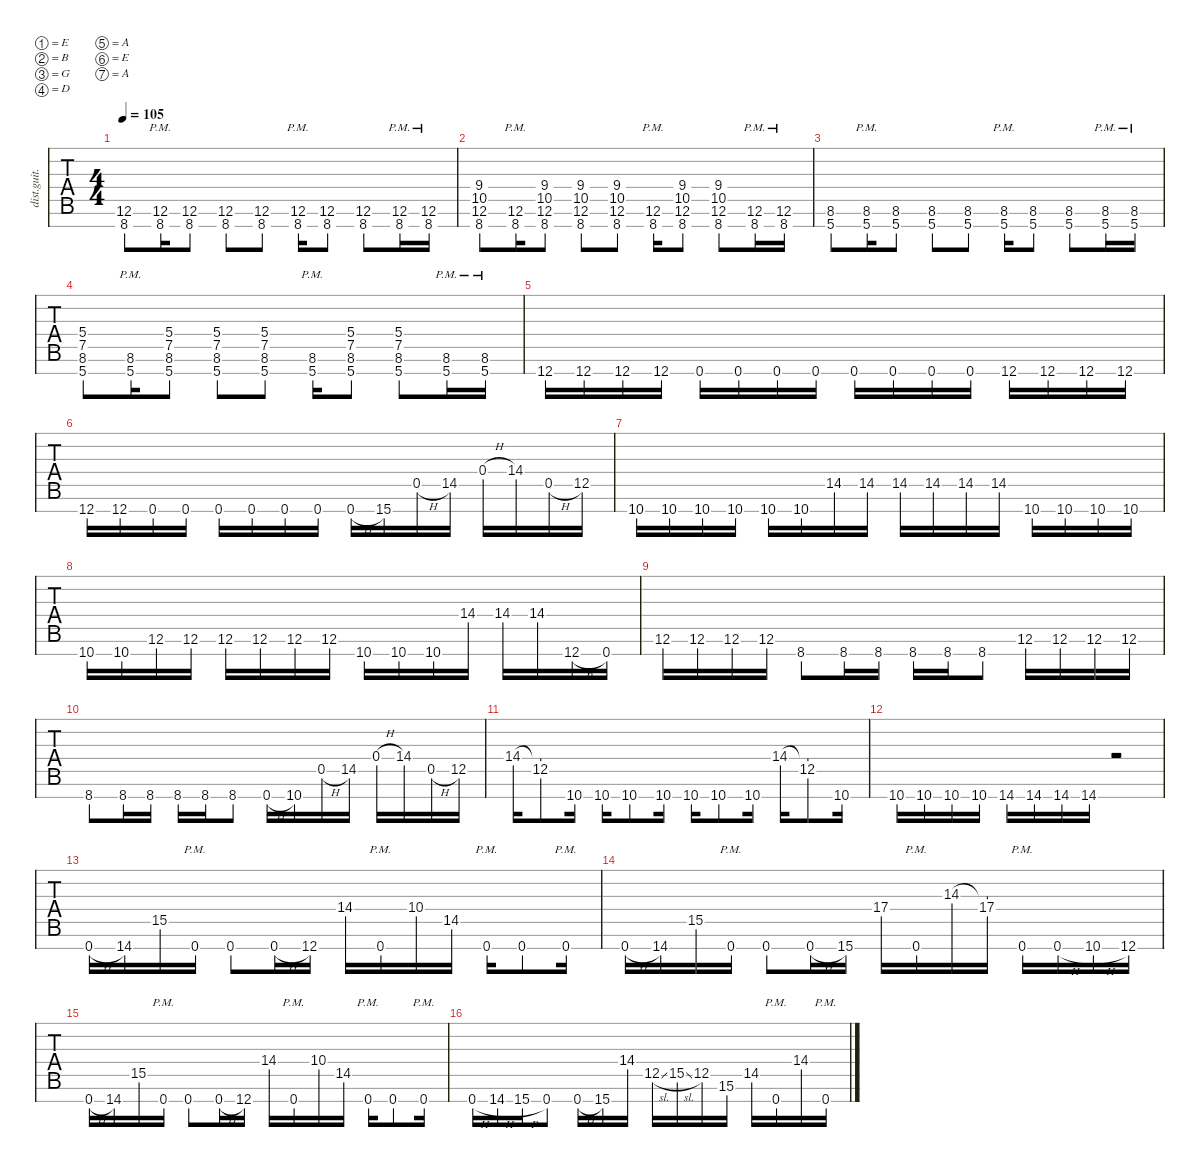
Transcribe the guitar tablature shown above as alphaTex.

\defaultSystemsLayout 4
\hideDynamics
\bracketExtendMode nobrackets
\track ("Rhythm Guitar" "dist.guit.") {instrument distortionguitar}
\staff {tabs}
\tuning (E4 B3 G3 D3 A2 E2 A1)
\ts (4 4)
\tempo 105
\clef g2
\ks c
(12.6 8.7).8{dy mf} (12.6{pm} 8.7{pm}).16 (12.6 8.7).8 (12.6 8.7).8 (12.6 8.7).8 (12.6{pm} 8.7{pm}).16 (12.6 8.7).8 (12.6 8.7).8 (12.6{pm} 8.7{pm}).16 (12.6{pm} 8.7{pm}).16 |
(9.4 10.5 12.6 8.7).8 (12.6{pm} 8.7{pm}).16 (9.4 10.5 12.6 8.7).8 (9.4 10.5 12.6 8.7).8 (9.4 10.5 12.6 8.7).8 (12.6{pm} 8.7{pm}).16 (9.4 10.5 12.6 8.7).8 (9.4 10.5 12.6 8.7).8 (12.6{pm} 8.7{pm}).16 (12.6{pm} 8.7{pm}).16 |
(8.6 5.7).8 (8.6{pm} 5.7{pm}).16 (8.6 5.7).8 (8.6 5.7).8 (8.6 5.7).8 (8.6{pm} 5.7{pm}).16 (8.6 5.7).8 (8.6 5.7).8 (8.6{pm} 5.7{pm}).16 (8.6{pm} 5.7{pm}).16 |
(5.4 7.5 8.6 5.7).8 (8.6{pm} 5.7{pm}).16 (5.4 7.5 8.6 5.7).8 (5.4 7.5 8.6 5.7).8 (5.4 7.5 8.6 5.7).8 (8.6{pm} 5.7{pm}).16 (5.4 7.5 8.6 5.7).8 (5.4 7.5 8.6 5.7).8 (8.6{pm} 5.7{pm}).16 (8.6{pm} 5.7{pm}).16 |
12.7.16 12.7.16 12.7.16 12.7.16 0.7.16 0.7.16 0.7.16 0.7.16 0.7.16 0.7.16 0.7.16 0.7.16 12.7.16 12.7.16 12.7.16 12.7.16 |
12.7.16 12.7.16 0.7.16 0.7.16 0.7.16 0.7.16 0.7.16 0.7.16 0.7{h}.16 15.7.16 0.5{h}.16 14.5.16 0.4{h}.16 14.4.16 0.5{h}.16 12.5.16 |
10.7.16 10.7.16 10.7.16 10.7.16 10.7.16 10.7.16 14.5.16 14.5.16 14.5.16 14.5.16 14.5.16 14.5.16 10.7.16 10.7.16 10.7.16 10.7.16 |
10.7.16 10.7.16 12.6.16 12.6.16 12.6.16 12.6.16 12.6.16 12.6.16 10.7.16 10.7.16 10.7.16 14.4.16 14.4.16 14.4.16 12.7{h}.16 0.7.16 |
12.6.16 12.6.16 12.6.16 12.6.16 8.7.8 8.7.16 8.7.16 8.7.16 8.7.16 8.7.8 12.6.16 12.6.16 12.6.16 12.6.16 |
8.7.8 8.7.16 8.7.16 8.7.16 8.7.16 8.7.8 0.7{h}.16 10.7.16 0.5{h}.16 14.5.16 0.4{h}.16 14.4.16 0.5{h}.16 12.5.16 |
14.4.16 (14.4{t} 12.5).8 10.7.16 10.7.16 10.7.8 10.7.16 10.7.16 10.7.8 10.7.16 14.4.16 (14.4{t} 12.5).8 10.7.16 |
10.7.16 10.7.16 10.7.16 10.7.16 14.7.16 14.7.16 14.7.16 14.7.16 r.2 |
0.7{h}.16 14.7.16 15.5.16 0.7{pm}.16 0.7.8 0.7{h}.16 12.7.16 14.4.16 0.7{pm}.16 10.4.16 14.5.16 0.7{pm}.16 0.7.8 0.7{pm}.16 |
0.7{h}.16 14.7.16 15.5.16 0.7{pm}.16 0.7.8 0.7{h}.16 15.7.16 17.4.16 0.7{pm}.16 14.3.16 (14.3{t} 17.4).16 0.7{pm}.16 0.7{h}.16 10.7{h}.16 12.7.16 |
0.7{h}.16 14.7.16 15.5.16 0.7{pm}.16 0.7.8 0.7{h}.16 12.7.16 14.4.16 0.7{pm}.16 10.4.16 14.5.16 0.7{pm}.16 0.7.8 0.7{pm}.16 |
0.7{h}.16 14.7{h}.16 15.7{h}.16 0.7.8 0.7{h}.16 15.7.16 14.4.16 12.5{sl}.16 15.5{sl}.16 12.5.16 15.6.16 14.5.16 0.7{pm}.16 14.4.16 0.7{pm}.16
